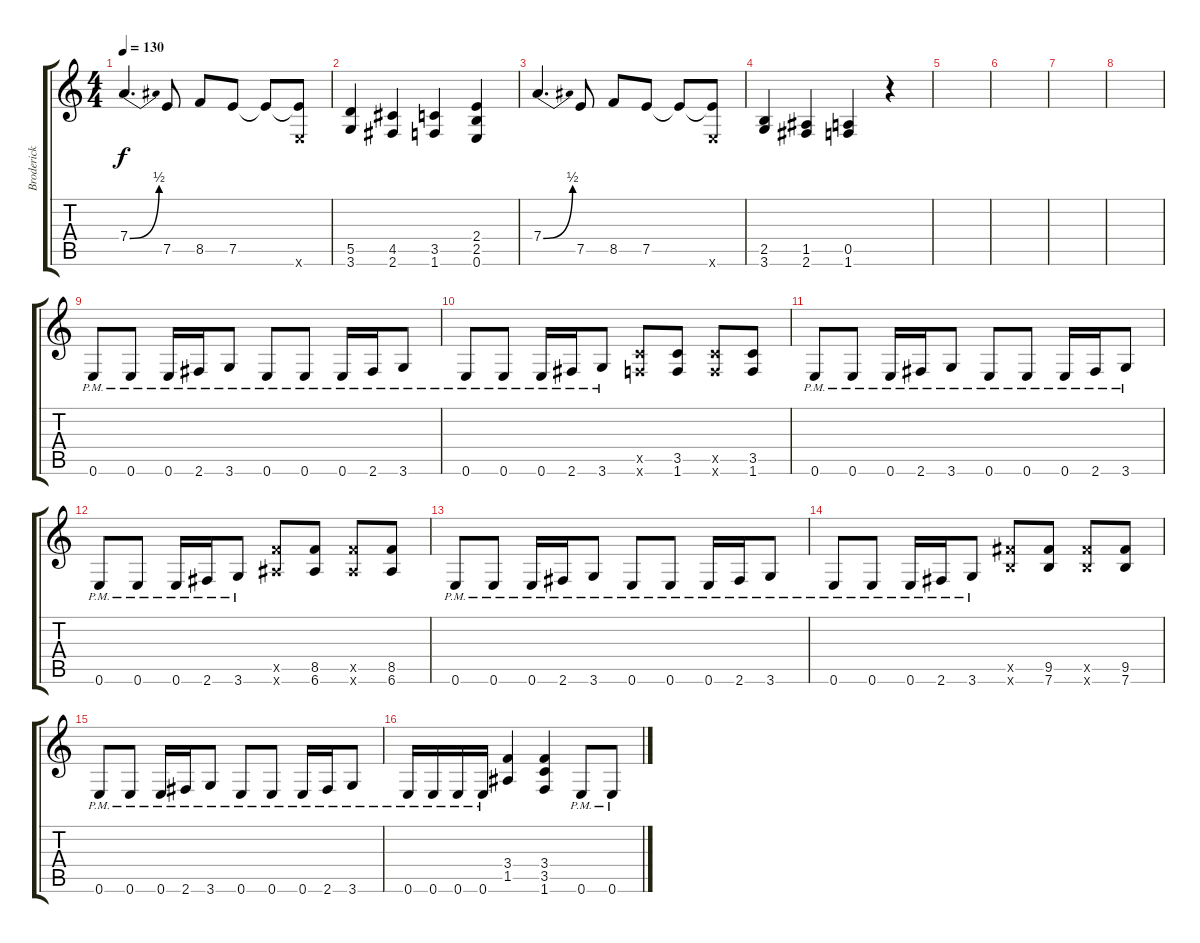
\track ("Broderick" "Broderick") {instrument overdrivenguitar}
\staff {score tabs}
\tuning (E4 B3 G3 D3 A2 E2) {hide}
\ts (4 4)
\tempo 130
\clef g2
\ks c
7.4{be (bend 0 0 60 2)}.4{d dy f} 7.5.8 8.5.8 7.5.8 7.5{t}.8 (7.5{t} 0.6{x}).8 |
(5.5 3.6).4 (4.5 2.6).4 (3.5 1.6).4 (2.4 2.5 0.6).4 |
7.4{be (bend 0 0 60 2)}.4{d} 7.5.8 8.5.8 7.5.8 7.5{t}.8 (7.5{t} 0.6{x}).8 |
(2.5 3.6).4 (1.5 2.6).4 (0.5 1.6).4 r.4 |
|
|
|
|
0.6{pm}.8 0.6{pm}.8 0.6{pm}.16 2.6{pm}.16 3.6{pm}.8 0.6{pm}.8 0.6{pm}.8 0.6{pm}.16 2.6{pm}.16 3.6{pm}.8 |
0.6{pm}.8 0.6{pm}.8 0.6{pm}.16 2.6{pm}.16 3.6{pm}.8 (3.5{x} 1.6{x}).8 (3.5 1.6).8 (3.5{x} 1.6{x}).8 (3.5 1.6).8 |
0.6{pm}.8 0.6{pm}.8 0.6{pm}.16 2.6{pm}.16 3.6{pm}.8 0.6{pm}.8 0.6{pm}.8 0.6{pm}.16 2.6{pm}.16 3.6{pm}.8 |
0.6{pm}.8 0.6{pm}.8 0.6{pm}.16 2.6{pm}.16 3.6{pm}.8 (8.5{x} 6.6{x}).8 (8.5 6.6).8 (8.5{x} 6.6{x}).8 (8.5 6.6).8 |
0.6{pm}.8 0.6{pm}.8 0.6{pm}.16 2.6{pm}.16 3.6{pm}.8 0.6{pm}.8 0.6{pm}.8 0.6{pm}.16 2.6{pm}.16 3.6{pm}.8 |
0.6{pm}.8 0.6{pm}.8 0.6{pm}.16 2.6{pm}.16 3.6{pm}.8 (9.5{x} 7.6{x}).8 (9.5 7.6).8 (9.5{x} 7.6{x}).8 (9.5 7.6).8 |
0.6{pm}.8 0.6{pm}.8 0.6{pm}.16 2.6{pm}.16 3.6{pm}.8 0.6{pm}.8 0.6{pm}.8 0.6{pm}.16 2.6{pm}.16 3.6{pm}.8 |
0.6{pm}.16 0.6{pm}.16 0.6{pm}.16 0.6{pm}.16 (3.4 1.5).4 (3.4 3.5 1.6).4 0.6{pm}.8 0.6{pm}.8
